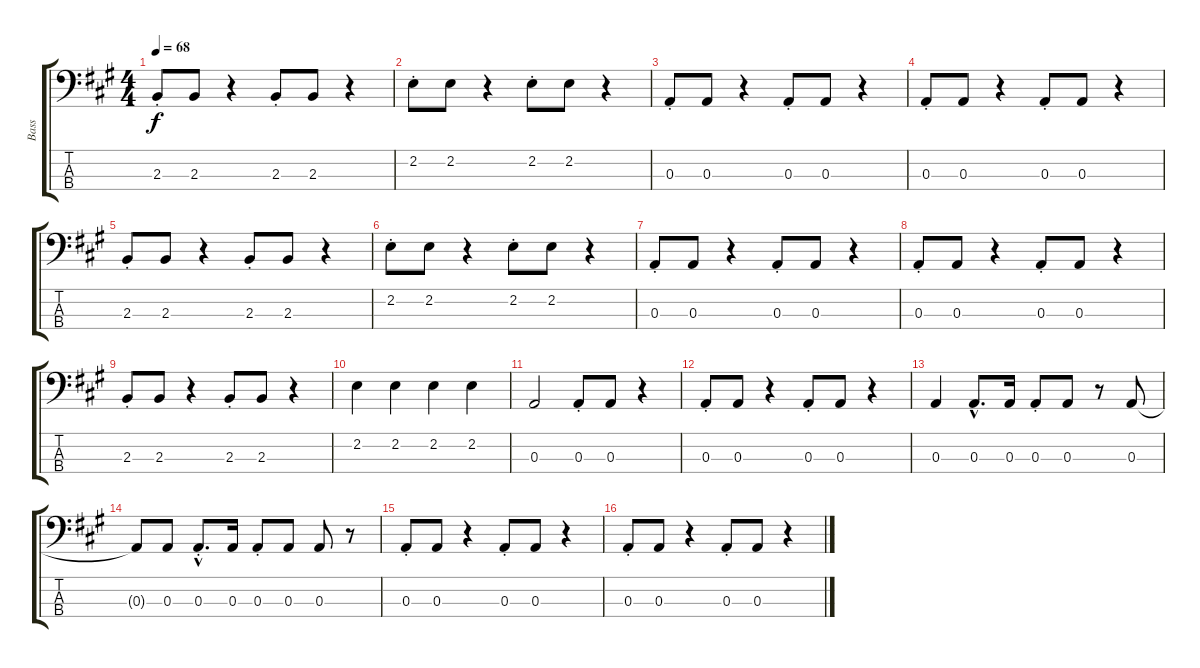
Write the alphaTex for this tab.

\track ("Bass" "Bass") {instrument electricbasspick}
\staff {score tabs}
\tuning (G2 D2 A1 E1) {hide}
\ts (4 4)
\tempo 68
\clef f4
\ks a
2.3{st}.8{dy f} 2.3.8 r.4 2.3{st}.8 2.3.8 r.4 |
2.2{st}.8 2.2.8 r.4 2.2{st}.8 2.2.8 r.4 |
0.3{st}.8 0.3.8 r.4 0.3{st}.8 0.3.8 r.4 |
0.3{st}.8 0.3.8 r.4 0.3{st}.8 0.3.8 r.4 |
2.3{st}.8 2.3.8 r.4 2.3{st}.8 2.3.8 r.4 |
2.2{st}.8 2.2.8 r.4 2.2{st}.8 2.2.8 r.4 |
0.3{st}.8 0.3.8 r.4 0.3{st}.8 0.3.8 r.4 |
0.3{st}.8 0.3.8 r.4 0.3{st}.8 0.3.8 r.4 |
2.3{st}.8 2.3.8 r.4 2.3{st}.8 2.3.8 r.4 |
2.2.4 2.2.4 2.2.4 2.2.4 |
0.3.2 0.3{st}.8 0.3.8 r.4 |
0.3{st}.8 0.3.8 r.4 0.3{st}.8 0.3.8 r.4 |
0.3.4 0.3{hac}.8{d} 0.3.16 0.3{st}.8 0.3.8 r.8 0.3.8 |
0.3{t}.8 0.3.8 0.3{hac st}.8{d} 0.3.16 0.3{st}.8 0.3.8 0.3.8 r.8 |
0.3{st}.8 0.3.8 r.4 0.3{st}.8 0.3.8 r.4 |
0.3{st}.8 0.3.8 r.4 0.3{st}.8 0.3.8 r.4
